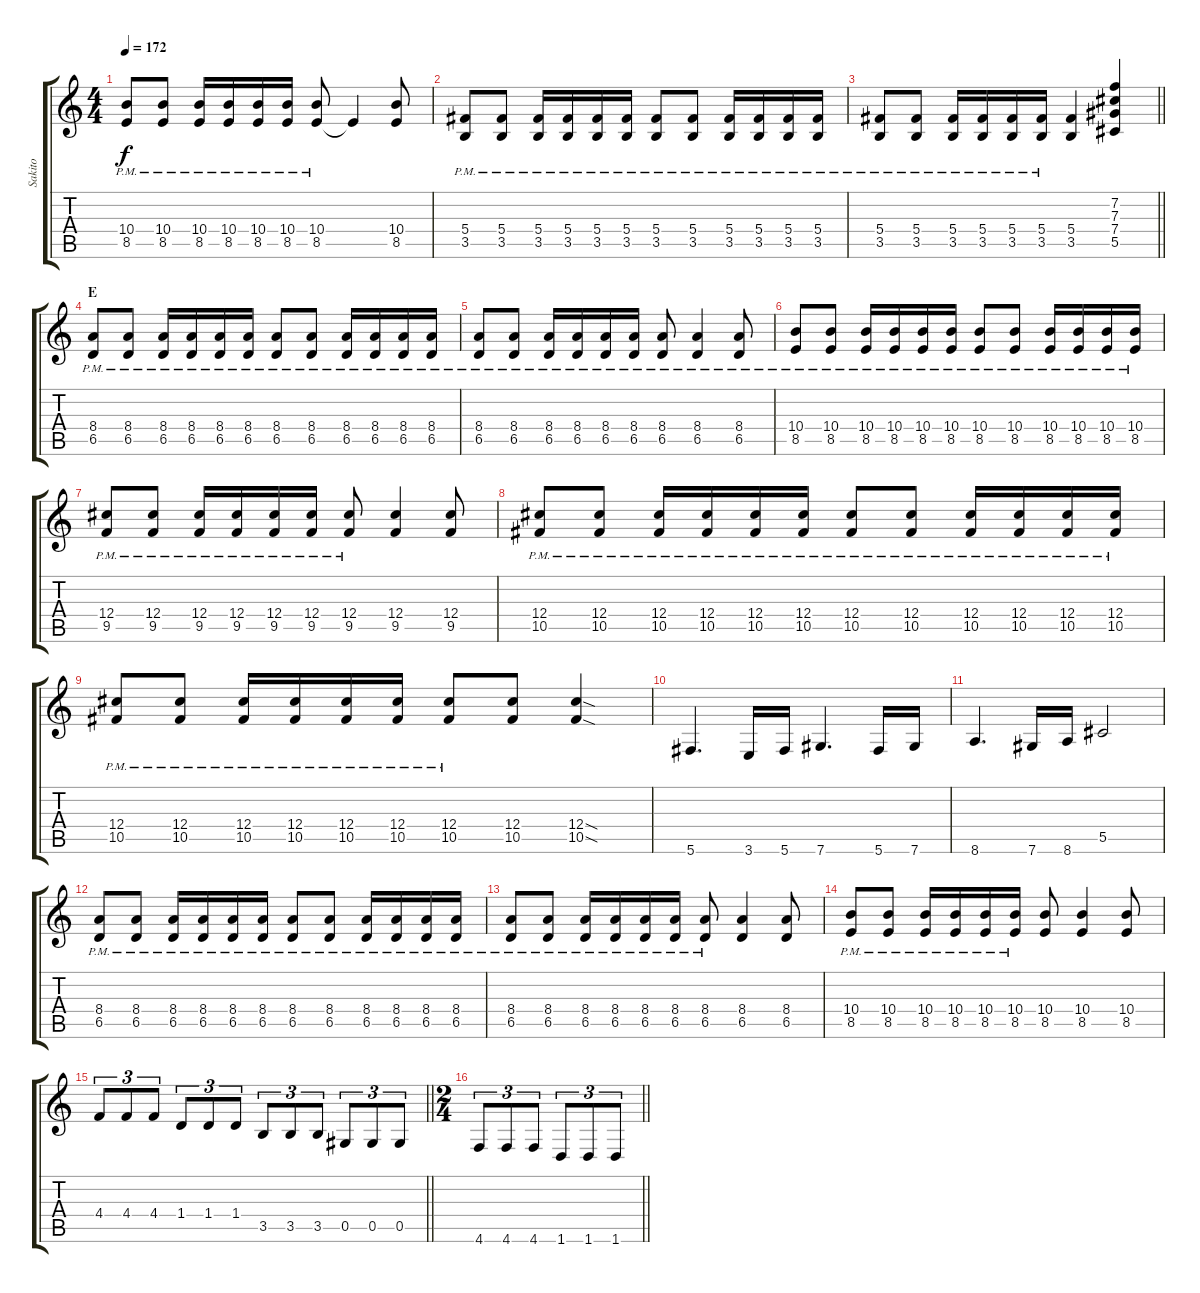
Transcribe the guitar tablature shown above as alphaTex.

\track ("Sakito" "Sakito") {instrument overdrivenguitar}
\staff {score tabs}
\tuning (Eb4 Bb3 Gb3 Db3 Ab2 Db2) {hide}
\ts (4 4)
\tempo 172
\clef g2
\ks c
(10.4{pm} 8.5{pm}).8{dy f} (10.4{pm} 8.5{pm}).8 (10.4{pm} 8.5{pm}).16 (10.4{pm} 8.5{pm}).16 (10.4{pm} 8.5{pm}).16 (10.4{pm} 8.5{pm}).16 (10.4{pm} 8.5{pm}).8 8.5{t}.4 (10.4 8.5).8 |
(5.4{pm} 3.5{pm}).8 (5.4{pm} 3.5{pm}).8 (5.4{pm} 3.5{pm}).16 (5.4{pm} 3.5{pm}).16 (5.4{pm} 3.5{pm}).16 (5.4{pm} 3.5{pm}).16 (5.4{pm} 3.5{pm}).8 (5.4{pm} 3.5{pm}).8 (5.4{pm} 3.5{pm}).16 (5.4{pm} 3.5{pm}).16 (5.4{pm} 3.5{pm}).16 (5.4{pm} 3.5{pm}).16 |
\barLineRight lightlight
(5.4{pm} 3.5{pm}).8 (5.4{pm} 3.5{pm}).8 (5.4{pm} 3.5{pm}).16 (5.4{pm} 3.5{pm}).16 (5.4{pm} 3.5{pm}).16 (5.4{pm} 3.5{pm}).16 (5.4 3.5).4 (7.2 7.3 7.4 5.5).4 |
\section ("" "E")
(8.4{pm} 6.5{pm}).8 (8.4{pm} 6.5{pm}).8 (8.4{pm} 6.5{pm}).16 (8.4{pm} 6.5{pm}).16 (8.4{pm} 6.5{pm}).16 (8.4{pm} 6.5{pm}).16 (8.4{pm} 6.5{pm}).8 (8.4{pm} 6.5{pm}).8 (8.4{pm} 6.5{pm}).16 (8.4{pm} 6.5{pm}).16 (8.4{pm} 6.5{pm}).16 (8.4{pm} 6.5{pm}).16 |
(8.4{pm} 6.5{pm}).8 (8.4{pm} 6.5{pm}).8 (8.4{pm} 6.5{pm}).16 (8.4{pm} 6.5{pm}).16 (8.4{pm} 6.5{pm}).16 (8.4{pm} 6.5{pm}).16 (8.4{pm} 6.5{pm}).8 (8.4{pm} 6.5{pm}).4 (8.4{pm} 6.5{pm}).8 |
(10.4{pm} 8.5{pm}).8 (10.4{pm} 8.5{pm}).8 (10.4{pm} 8.5{pm}).16 (10.4{pm} 8.5{pm}).16 (10.4{pm} 8.5{pm}).16 (10.4{pm} 8.5{pm}).16 (10.4{pm} 8.5{pm}).8 (10.4{pm} 8.5{pm}).8 (10.4{pm} 8.5{pm}).16 (10.4{pm} 8.5{pm}).16 (10.4{pm} 8.5{pm}).16 (10.4{pm} 8.5{pm}).16 |
(12.4{pm} 9.5{pm}).8 (12.4{pm} 9.5{pm}).8 (12.4{pm} 9.5{pm}).16 (12.4{pm} 9.5{pm}).16 (12.4{pm} 9.5{pm}).16 (12.4{pm} 9.5{pm}).16 (12.4{pm} 9.5{pm}).8 (12.4 9.5).4 (12.4 9.5).8 |
(12.4{pm} 10.5{pm}).8 (12.4{pm} 10.5{pm}).8 (12.4{pm} 10.5{pm}).16 (12.4{pm} 10.5{pm}).16 (12.4{pm} 10.5{pm}).16 (12.4{pm} 10.5{pm}).16 (12.4{pm} 10.5{pm}).8 (12.4{pm} 10.5{pm}).8 (12.4{pm} 10.5{pm}).16 (12.4{pm} 10.5{pm}).16 (12.4{pm} 10.5{pm}).16 (12.4{pm} 10.5{pm}).16 |
(12.4{pm} 10.5{pm}).8 (12.4{pm} 10.5{pm}).8 (12.4{pm} 10.5{pm}).16 (12.4{pm} 10.5{pm}).16 (12.4{pm} 10.5{pm}).16 (12.4{pm} 10.5{pm}).16 (12.4{pm} 10.5{pm}).8 (12.4 10.5).8 (12.4{sod} 10.5{sod}).4 |
5.6.4{d} 3.6.16 5.6.16 7.6.4{d} 5.6.16 7.6.16 |
8.6.4{d} 7.6.16 8.6.16 5.5.2 |
(8.4{pm} 6.5{pm}).8 (8.4{pm} 6.5{pm}).8 (8.4{pm} 6.5{pm}).16 (8.4{pm} 6.5{pm}).16 (8.4{pm} 6.5{pm}).16 (8.4{pm} 6.5{pm}).16 (8.4{pm} 6.5{pm}).8 (8.4{pm} 6.5{pm}).8 (8.4{pm} 6.5{pm}).16 (8.4{pm} 6.5{pm}).16 (8.4{pm} 6.5{pm}).16 (8.4{pm} 6.5{pm}).16 |
(8.4{pm} 6.5{pm}).8 (8.4{pm} 6.5{pm}).8 (8.4{pm} 6.5{pm}).16 (8.4{pm} 6.5{pm}).16 (8.4{pm} 6.5{pm}).16 (8.4{pm} 6.5{pm}).16 (8.4{pm} 6.5{pm}).8 (8.4 6.5).4 (8.4 6.5).8 |
(10.4{pm} 8.5{pm}).8 (10.4{pm} 8.5{pm}).8 (10.4{pm} 8.5{pm}).16 (10.4{pm} 8.5{pm}).16 (10.4{pm} 8.5{pm}).16 (10.4{pm} 8.5{pm}).16 (10.4 8.5).8 (10.4 8.5).4 (10.4 8.5).8 |
\barLineRight lightlight
4.4.8{tu (3 2)} 4.4.8{tu (3 2)} 4.4.8{tu (3 2)} 1.4.8{tu (3 2)} 1.4.8{tu (3 2)} 1.4.8{tu (3 2)} 3.5.8{tu (3 2)} 3.5.8{tu (3 2)} 3.5.8{tu (3 2)} 0.5.8{tu (3 2)} 0.5.8{tu (3 2)} 0.5.8{tu (3 2)} |
\ts (2 4)
\barLineRight lightlight
4.6.8{tu (3 2)} 4.6.8{tu (3 2)} 4.6.8{tu (3 2)} 1.6.8{tu (3 2)} 1.6.8{tu (3 2)} 1.6.8{tu (3 2)}
